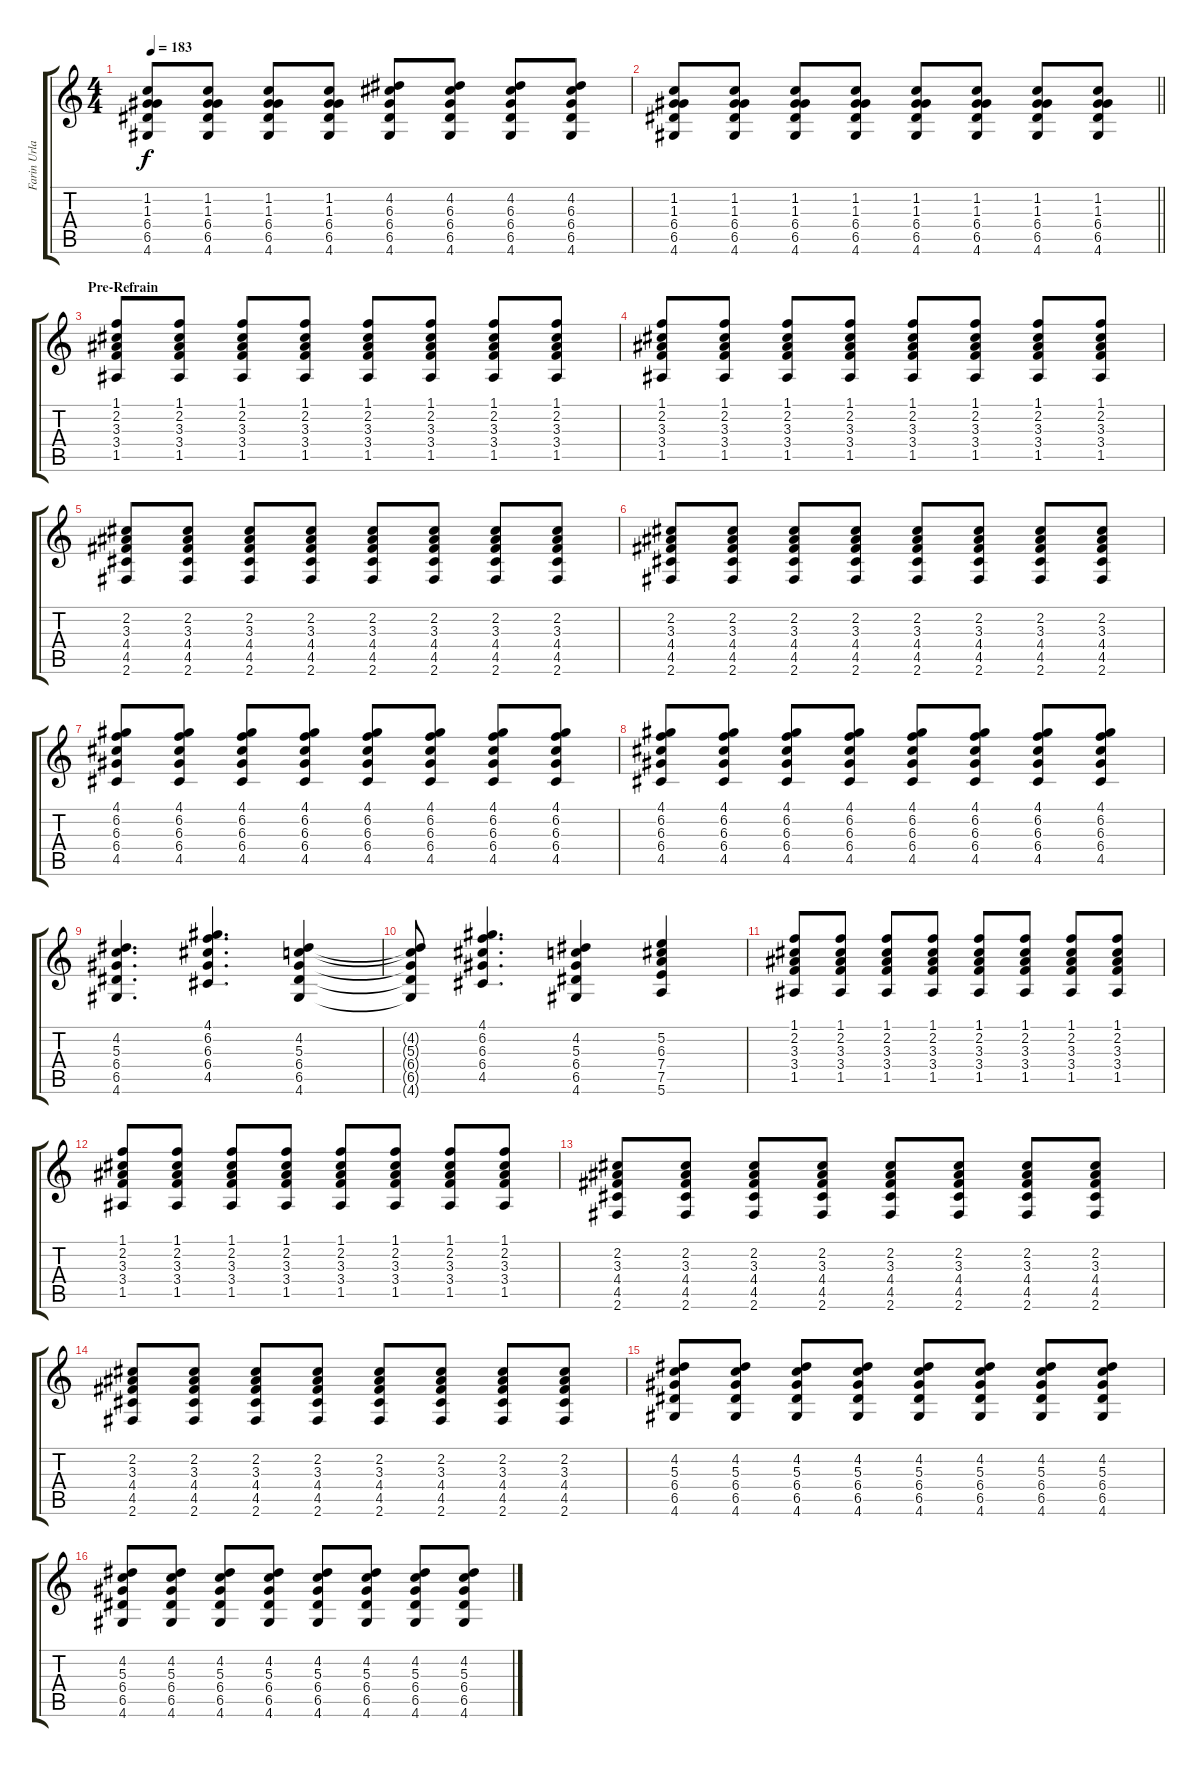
\track ("Farin Urlaub I" "Farin Urla") {instrument distortionguitar}
\staff {score tabs}
\tuning (E4 B3 G3 D3 A2 E2) {hide}
\ts (4 4)
\tempo 183
\clef g2
\ks c
(1.2 1.3 6.4 6.5 4.6).8{dy f} (1.2 1.3 6.4 6.5 4.6).8 (1.2 1.3 6.4 6.5 4.6).8 (1.2 1.3 6.4 6.5 4.6).8 (4.2 6.3 6.4 6.5 4.6).8 (4.2 6.3 6.4 6.5 4.6).8 (4.2 6.3 6.4 6.5 4.6).8 (4.2 6.3 6.4 6.5 4.6).8 |
\barLineRight lightlight
(1.2 1.3 6.4 6.5 4.6).8 (1.2 1.3 6.4 6.5 4.6).8 (1.2 1.3 6.4 6.5 4.6).8 (1.2 1.3 6.4 6.5 4.6).8 (1.2 1.3 6.4 6.5 4.6).8 (1.2 1.3 6.4 6.5 4.6).8 (1.2 1.3 6.4 6.5 4.6).8 (1.2 1.3 6.4 6.5 4.6).8 |
\section ("" "Pre-Refrain")
(1.1 2.2 3.3 3.4 1.5).8 (1.1 2.2 3.3 3.4 1.5).8 (1.1 2.2 3.3 3.4 1.5).8 (1.1 2.2 3.3 3.4 1.5).8 (1.1 2.2 3.3 3.4 1.5).8 (1.1 2.2 3.3 3.4 1.5).8 (1.1 2.2 3.3 3.4 1.5).8 (1.1 2.2 3.3 3.4 1.5).8 |
(1.1 2.2 3.3 3.4 1.5).8 (1.1 2.2 3.3 3.4 1.5).8 (1.1 2.2 3.3 3.4 1.5).8 (1.1 2.2 3.3 3.4 1.5).8 (1.1 2.2 3.3 3.4 1.5).8 (1.1 2.2 3.3 3.4 1.5).8 (1.1 2.2 3.3 3.4 1.5).8 (1.1 2.2 3.3 3.4 1.5).8 |
(2.2 3.3 4.4 4.5 2.6).8 (2.2 3.3 4.4 4.5 2.6).8 (2.2 3.3 4.4 4.5 2.6).8 (2.2 3.3 4.4 4.5 2.6).8 (2.2 3.3 4.4 4.5 2.6).8 (2.2 3.3 4.4 4.5 2.6).8 (2.2 3.3 4.4 4.5 2.6).8 (2.2 3.3 4.4 4.5 2.6).8 |
(2.2 3.3 4.4 4.5 2.6).8 (2.2 3.3 4.4 4.5 2.6).8 (2.2 3.3 4.4 4.5 2.6).8 (2.2 3.3 4.4 4.5 2.6).8 (2.2 3.3 4.4 4.5 2.6).8 (2.2 3.3 4.4 4.5 2.6).8 (2.2 3.3 4.4 4.5 2.6).8 (2.2 3.3 4.4 4.5 2.6).8 |
(4.1 6.2 6.3 6.4 4.5).8 (4.1 6.2 6.3 6.4 4.5).8 (4.1 6.2 6.3 6.4 4.5).8 (4.1 6.2 6.3 6.4 4.5).8 (4.1 6.2 6.3 6.4 4.5).8 (4.1 6.2 6.3 6.4 4.5).8 (4.1 6.2 6.3 6.4 4.5).8 (4.1 6.2 6.3 6.4 4.5).8 |
(4.1 6.2 6.3 6.4 4.5).8 (4.1 6.2 6.3 6.4 4.5).8 (4.1 6.2 6.3 6.4 4.5).8 (4.1 6.2 6.3 6.4 4.5).8 (4.1 6.2 6.3 6.4 4.5).8 (4.1 6.2 6.3 6.4 4.5).8 (4.1 6.2 6.3 6.4 4.5).8 (4.1 6.2 6.3 6.4 4.5).8 |
(4.2 5.3 6.4 6.5 4.6).4{d} (4.1 6.2 6.3 6.4 4.5).4{d} (4.2 5.3 6.4 6.5 4.6).4 |
(4.2{t} 5.3{t} 6.4{t} 6.5{t} 4.6{t}).8 (4.1 6.2 6.3 6.4 4.5).4{d} (4.2 5.3 6.4 6.5 4.6).4 (5.2 6.3 7.4 7.5 5.6).4 |
(1.1 2.2 3.3 3.4 1.5).8 (1.1 2.2 3.3 3.4 1.5).8 (1.1 2.2 3.3 3.4 1.5).8 (1.1 2.2 3.3 3.4 1.5).8 (1.1 2.2 3.3 3.4 1.5).8 (1.1 2.2 3.3 3.4 1.5).8 (1.1 2.2 3.3 3.4 1.5).8 (1.1 2.2 3.3 3.4 1.5).8 |
(1.1 2.2 3.3 3.4 1.5).8 (1.1 2.2 3.3 3.4 1.5).8 (1.1 2.2 3.3 3.4 1.5).8 (1.1 2.2 3.3 3.4 1.5).8 (1.1 2.2 3.3 3.4 1.5).8 (1.1 2.2 3.3 3.4 1.5).8 (1.1 2.2 3.3 3.4 1.5).8 (1.1 2.2 3.3 3.4 1.5).8 |
(2.2 3.3 4.4 4.5 2.6).8 (2.2 3.3 4.4 4.5 2.6).8 (2.2 3.3 4.4 4.5 2.6).8 (2.2 3.3 4.4 4.5 2.6).8 (2.2 3.3 4.4 4.5 2.6).8 (2.2 3.3 4.4 4.5 2.6).8 (2.2 3.3 4.4 4.5 2.6).8 (2.2 3.3 4.4 4.5 2.6).8 |
(2.2 3.3 4.4 4.5 2.6).8 (2.2 3.3 4.4 4.5 2.6).8 (2.2 3.3 4.4 4.5 2.6).8 (2.2 3.3 4.4 4.5 2.6).8 (2.2 3.3 4.4 4.5 2.6).8 (2.2 3.3 4.4 4.5 2.6).8 (2.2 3.3 4.4 4.5 2.6).8 (2.2 3.3 4.4 4.5 2.6).8 |
(4.2 5.3 6.4 6.5 4.6).8 (4.2 5.3 6.4 6.5 4.6).8 (4.2 5.3 6.4 6.5 4.6).8 (4.2 5.3 6.4 6.5 4.6).8 (4.2 5.3 6.4 6.5 4.6).8 (4.2 5.3 6.4 6.5 4.6).8 (4.2 5.3 6.4 6.5 4.6).8 (4.2 5.3 6.4 6.5 4.6).8 |
(4.2 5.3 6.4 6.5 4.6).8 (4.2 5.3 6.4 6.5 4.6).8 (4.2 5.3 6.4 6.5 4.6).8 (4.2 5.3 6.4 6.5 4.6).8 (4.2 5.3 6.4 6.5 4.6).8 (4.2 5.3 6.4 6.5 4.6).8 (4.2 5.3 6.4 6.5 4.6).8 (4.2 5.3 6.4 6.5 4.6).8
